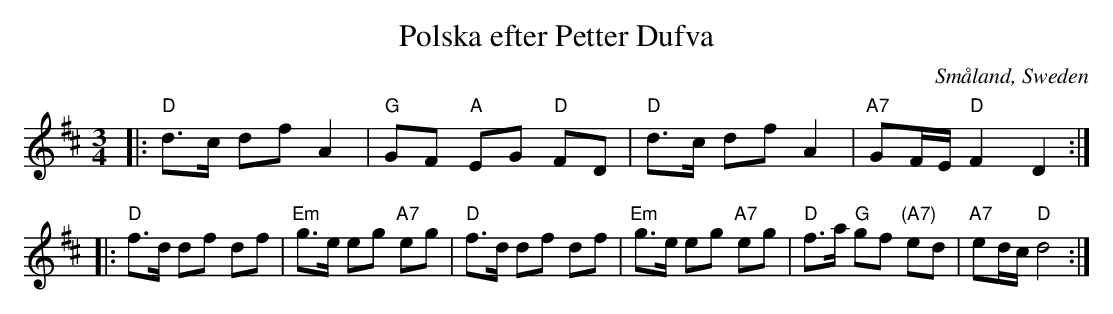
X:1
T: Polska efter Petter Dufva
O: Sm\aaland, Sweden
M: 3/4
L: 1/8
K: D
|: "D"d>c df A2 | "G"GF "A"EG "D"FD \
|  "D"d>c df A2 | "A7"GF/E/ "D"F2 D2 :|
|: "D"f>d df df | "Em"g>e eg "A7"eg \
|  "D"f>d df df | "Em"g>e eg "A7"eg \
|  "D"f>a "G"gf "(A7)"ed | "A7"ed/c/ "D"d4 :|
